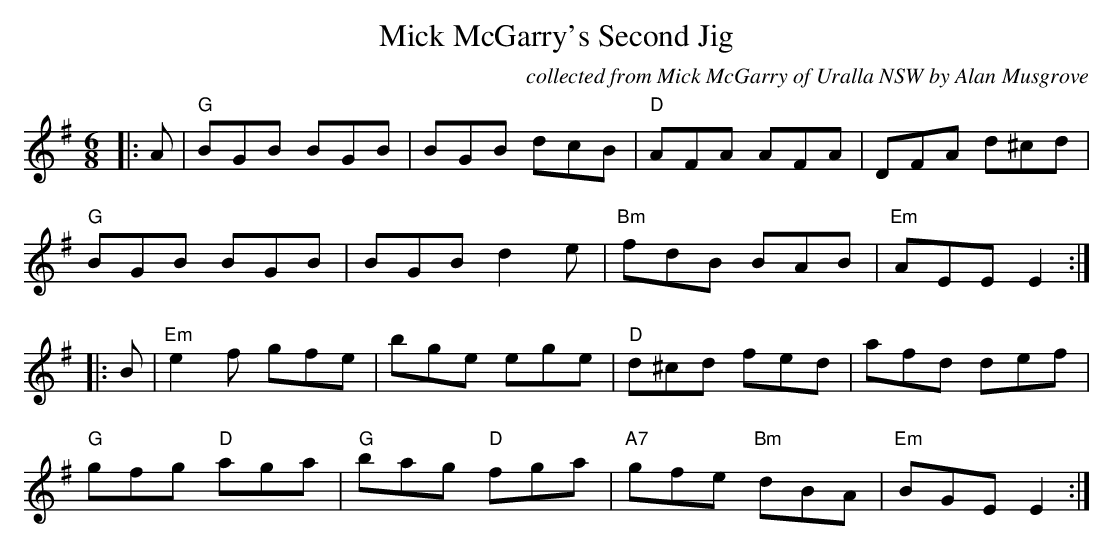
X:1
T:Mick McGarry's Second Jig
C:collected from Mick McGarry of Uralla NSW by Alan Musgrove
M:6/8
L:1/8
K:G
|:A|"G"BGB BGB|BGB dcB|"D"AFA AFA |DFA d^cd|
"G"BGB BGB|BGB d2e|"Bm"fdB BAB|"Em"AEE E2:|
|:B|"Em"e2f gfe|bge ege|"D"d^cd fed|afd def|
"G"gfg "D"aga|"G"bag "D"fga|"A7"gfe "Bm"dBA|"Em"BGE E2:|
